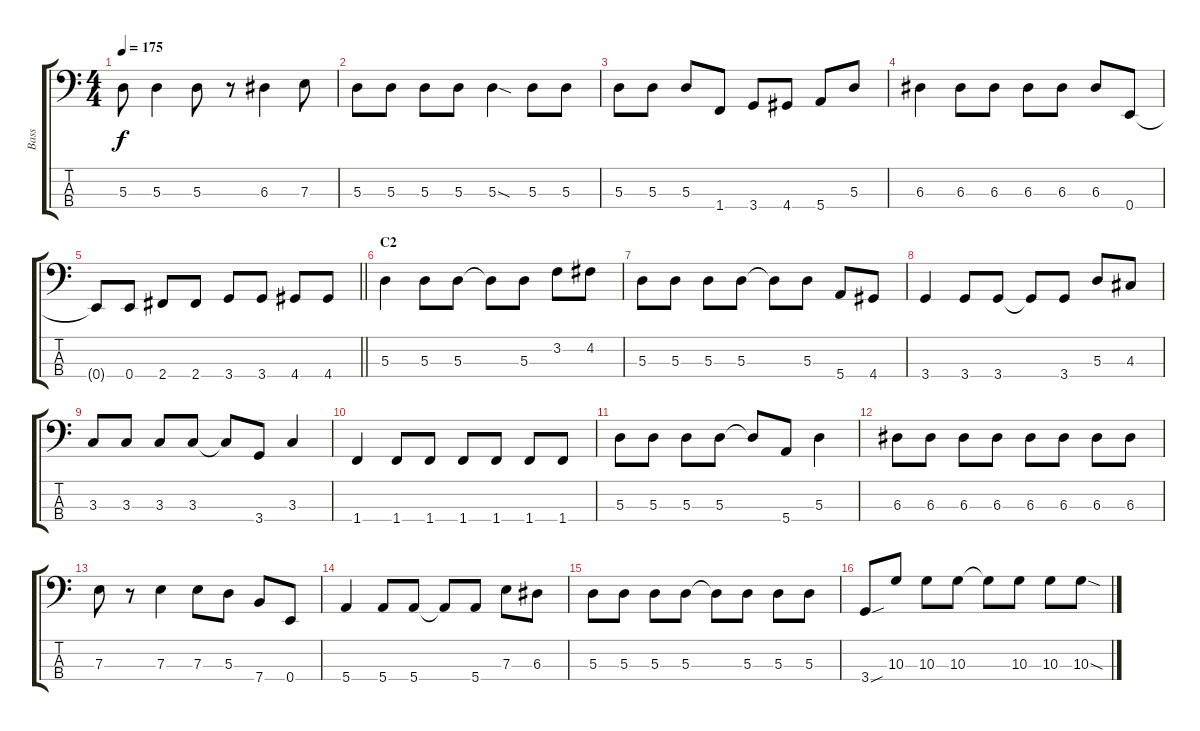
\track ("Bass" "Bass") {instrument electricbassfinger}
\staff {score tabs}
\tuning (G2 D2 A1 E1) {hide}
\ts (4 4)
\tempo 175
\clef f4
\ks c
5.3.8{dy f} 5.3.4 5.3.8 r.8 6.3.4 7.3.8 |
5.3.8 5.3.8 5.3.8 5.3.8 5.3{sod}.4 5.3.8 5.3.8 |
5.3.8 5.3.8 5.3.8 1.4.8 3.4.8 4.4.8 5.4.8 5.3.8 |
6.3.4 6.3.8 6.3.8 6.3.8 6.3.8 6.3.8 0.4.8 |
\barLineRight lightlight
0.4{t}.8 0.4.8 2.4.8 2.4.8 3.4.8 3.4.8 4.4.8 4.4.8 |
\section ("" "C2")
5.3.4 5.3.8 5.3.8 5.3{t}.8 5.3.8 3.2.8 4.2.8 |
5.3.8 5.3.8 5.3.8 5.3.8 5.3{t}.8 5.3.8 5.4.8 4.4.8 |
3.4.4 3.4.8 3.4.8 3.4{t}.8 3.4.8 5.3.8 4.3.8 |
3.3.8 3.3.8 3.3.8 3.3.8 3.3{t}.8 3.4.8 3.3.4 |
1.4.4 1.4.8 1.4.8 1.4.8 1.4.8 1.4.8 1.4.8 |
5.3.8 5.3.8 5.3.8 5.3.8 5.3{t}.8 5.4.8 5.3.4 |
6.3.8 6.3.8 6.3.8 6.3.8 6.3.8 6.3.8 6.3.8 6.3.8 |
7.3.8 r.8 7.3.4 7.3.8 5.3.8 7.4.8 0.4.8 |
5.4.4 5.4.8 5.4.8 5.4{t}.8 5.4.8 7.3.8 6.3.8 |
5.3.8 5.3.8 5.3.8 5.3.8 5.3{t}.8 5.3.8 5.3.8 5.3.8 |
3.4{sou}.8 10.3.8 10.3.8 10.3.8 10.3{t}.8 10.3.8 10.3.8 10.3{sod}.8
